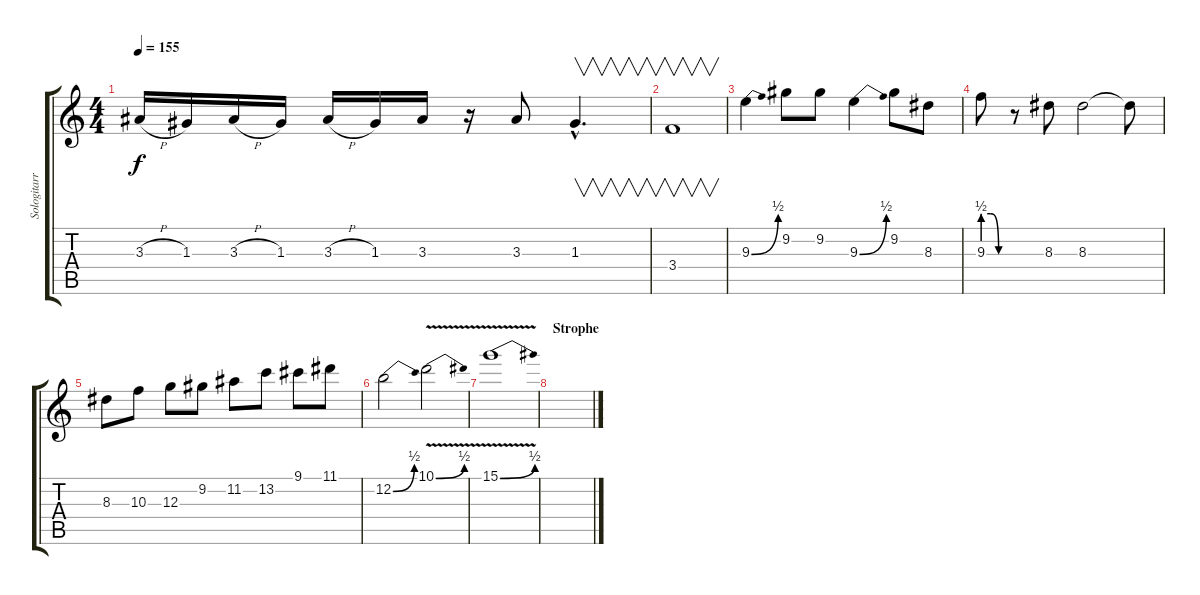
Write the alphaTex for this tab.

\track ("Sologitarre" "Sologitarr") {instrument electricguitarclean}
\staff {score tabs}
\tuning (E4 B3 G3 D3 A2 E2) {hide}
\ts (4 4)
\tempo 155
\clef g2
\ks c
3.3{h}.16{dy f} 1.3.16 3.3{h}.16 1.3.16 3.3{h}.16 1.3.16 3.3.16 r.16 3.3.8 1.3{hac}.4{v d} |
3.4.1{v} |
9.3{be (bend 0 0 60 2)}.4 9.2.8 9.2.8 9.3{be (bend 0 0 60 2)}.4 9.2.8 8.3.8 |
9.3{be (custom 0 2 20 2 40 0 60 0)}.8 r.8 8.3.8 8.3.2 8.3{t}.8 |
8.3.8 10.3.8 12.3.8 9.2.8 11.2.8 13.2.8 9.1.8 11.1.8 |
12.2{be (bend 0 0 60 2)}.2 10.1{be (bend 0 0 60 2) v}.2 |
15.1{be (bend 0 0 60 2) v}.1 |
\section ("" "Strophe")
